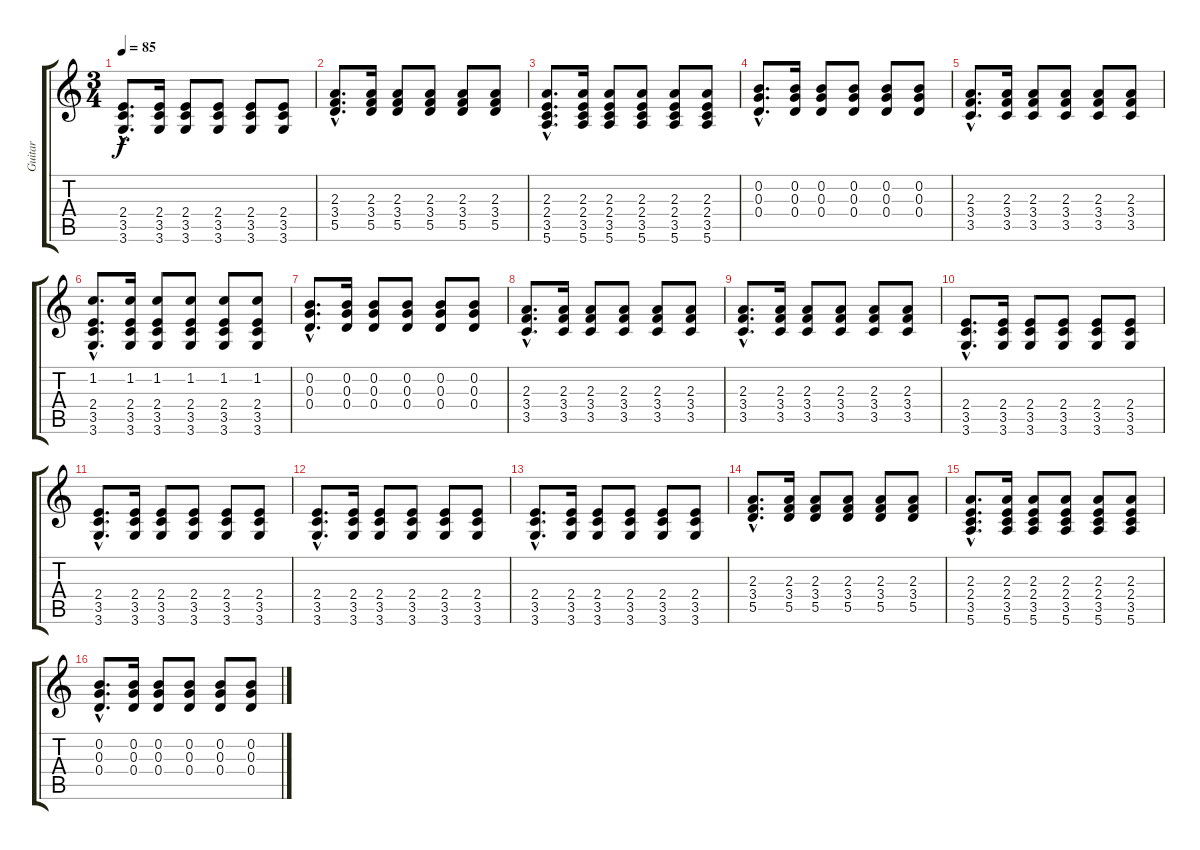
\track ("Guitar" "Guitar") {instrument acousticguitarnylon}
\staff {score tabs}
\tuning (E4 B3 G3 D3 A2 E2) {hide}
\ts (3 4)
\tempo 85
\clef g2
\ks c
(2.4{hac} 3.5{hac} 3.6{hac}).8{d dy f} (2.4 3.5 3.6).16 (2.4 3.5 3.6).8 (2.4 3.5 3.6).8 (2.4 3.5 3.6).8 (2.4 3.5 3.6).8 |
(2.3{hac} 3.4{hac} 5.5{hac}).8{d} (2.3 3.4 5.5).16 (2.3 3.4 5.5).8 (2.3 3.4 5.5).8 (2.3 3.4 5.5).8 (2.3 3.4 5.5).8 |
(2.3{hac} 2.4{hac} 3.5{hac} 5.6{hac}).8{d} (2.3 2.4 3.5 5.6).16 (2.3 2.4 3.5 5.6).8 (2.3 2.4 3.5 5.6).8 (2.3 2.4 3.5 5.6).8 (2.3 2.4 3.5 5.6).8 |
(0.2{hac} 0.3{hac} 0.4{hac}).8{d} (0.2 0.3 0.4).16 (0.2 0.3 0.4).8 (0.2 0.3 0.4).8 (0.2 0.3 0.4).8 (0.2 0.3 0.4).8 |
(2.3{hac} 3.4{hac} 3.5{hac}).8{d} (2.3 3.4 3.5).16 (2.3 3.4 3.5).8 (2.3 3.4 3.5).8 (2.3 3.4 3.5).8 (2.3 3.4 3.5).8 |
(1.2{hac} 2.4{hac} 3.5{hac} 3.6{hac}).8{d} (1.2 2.4 3.5 3.6).16 (1.2 2.4 3.5 3.6).8 (1.2 2.4 3.5 3.6).8 (1.2 2.4 3.5 3.6).8 (1.2 2.4 3.5 3.6).8 |
(0.2{hac} 0.3{hac} 0.4{hac}).8{d} (0.2 0.3 0.4).16 (0.2 0.3 0.4).8 (0.2 0.3 0.4).8 (0.2 0.3 0.4).8 (0.2 0.3 0.4).8 |
(2.3{hac} 3.4{hac} 3.5{hac}).8{d} (2.3 3.4 3.5).16 (2.3 3.4 3.5).8 (2.3 3.4 3.5).8 (2.3 3.4 3.5).8 (2.3 3.4 3.5).8 |
(2.3{hac} 3.4{hac} 3.5{hac}).8{d} (2.3 3.4 3.5).16 (2.3 3.4 3.5).8 (2.3 3.4 3.5).8 (2.3 3.4 3.5).8 (2.3 3.4 3.5).8 |
(2.4{hac} 3.5{hac} 3.6{hac}).8{d} (2.4 3.5 3.6).16 (2.4 3.5 3.6).8 (2.4 3.5 3.6).8 (2.4 3.5 3.6).8 (2.4 3.5 3.6).8 |
(2.4{hac} 3.5{hac} 3.6{hac}).8{d} (2.4 3.5 3.6).16 (2.4 3.5 3.6).8 (2.4 3.5 3.6).8 (2.4 3.5 3.6).8 (2.4 3.5 3.6).8 |
(2.4{hac} 3.5{hac} 3.6{hac}).8{d} (2.4 3.5 3.6).16 (2.4 3.5 3.6).8 (2.4 3.5 3.6).8 (2.4 3.5 3.6).8 (2.4 3.5 3.6).8 |
(2.4{hac} 3.5{hac} 3.6{hac}).8{d} (2.4 3.5 3.6).16 (2.4 3.5 3.6).8 (2.4 3.5 3.6).8 (2.4 3.5 3.6).8 (2.4 3.5 3.6).8 |
(2.3{hac} 3.4{hac} 5.5{hac}).8{d} (2.3 3.4 5.5).16 (2.3 3.4 5.5).8 (2.3 3.4 5.5).8 (2.3 3.4 5.5).8 (2.3 3.4 5.5).8 |
(2.3{hac} 2.4{hac} 3.5{hac} 5.6{hac}).8{d} (2.3 2.4 3.5 5.6).16 (2.3 2.4 3.5 5.6).8 (2.3 2.4 3.5 5.6).8 (2.3 2.4 3.5 5.6).8 (2.3 2.4 3.5 5.6).8 |
(0.2{hac} 0.3{hac} 0.4{hac}).8{d} (0.2 0.3 0.4).16 (0.2 0.3 0.4).8 (0.2 0.3 0.4).8 (0.2 0.3 0.4).8 (0.2 0.3 0.4).8
